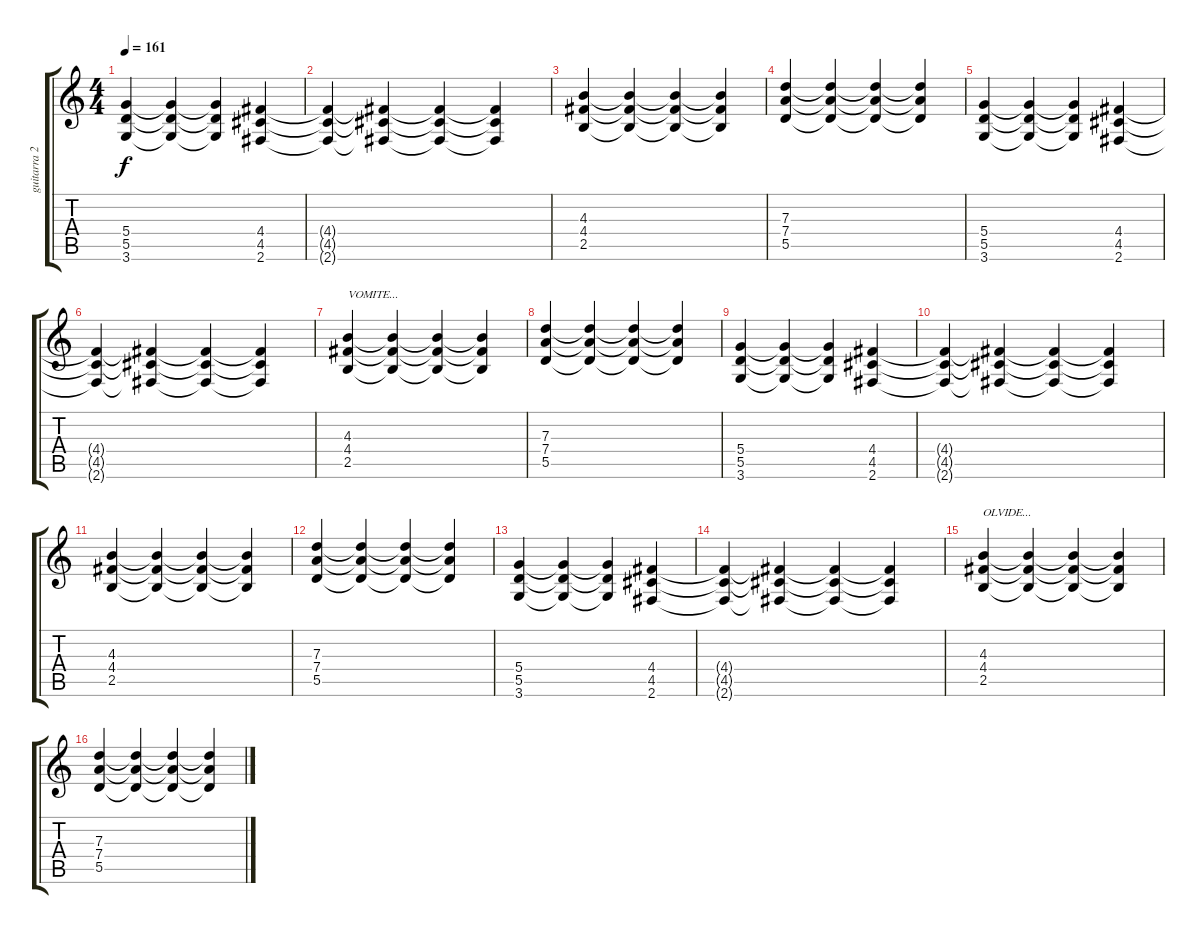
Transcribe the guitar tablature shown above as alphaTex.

\track ("guitarra 2" "guitarra 2") {instrument overdrivenguitar}
\staff {score tabs}
\tuning (E4 B3 G3 D3 A2 E2) {hide}
\ts (4 4)
\tempo 161
\clef g2
\ks c
(5.4 5.5 3.6).4{dy f} (5.4{t} 5.5{t} 3.6{t}).4 (5.4{t} 5.5{t} 3.6{t}).4 (4.4 4.5 2.6).4 |
(4.4{t} 4.5{t} 2.6{t}).4 (4.4{t} 4.5{t} 2.6{t}).4 (4.4{t} 4.5{t} 2.6{t}).4 (4.4{t} 4.5{t} 2.6{t}).4 |
(4.3 4.4 2.5).4 (4.3{t} 4.4{t} 2.5{t}).4 (4.3{t} 4.4{t} 2.5{t}).4 (4.3{t} 4.4{t} 2.5{t}).4 |
(7.3 7.4 5.5).4 (7.3{t} 7.4{t} 5.5{t}).4 (7.3{t} 7.4{t} 5.5{t}).4 (7.3{t} 7.4{t} 5.5{t}).4 |
(5.4 5.5 3.6).4 (5.4{t} 5.5{t} 3.6{t}).4 (5.4{t} 5.5{t} 3.6{t}).4 (4.4 4.5 2.6).4 |
(4.4{t} 4.5{t} 2.6{t}).4 (4.4{t} 4.5{t} 2.6{t}).4 (4.4{t} 4.5{t} 2.6{t}).4 (4.4{t} 4.5{t} 2.6{t}).4 |
(4.3 4.4 2.5).4{txt "VOMITE..."} (4.3{t} 4.4{t} 2.5{t}).4 (4.3{t} 4.4{t} 2.5{t}).4 (4.3{t} 4.4{t} 2.5{t}).4 |
(7.3 7.4 5.5).4 (7.3{t} 7.4{t} 5.5{t}).4 (7.3{t} 7.4{t} 5.5{t}).4 (7.3{t} 7.4{t} 5.5{t}).4 |
(5.4 5.5 3.6).4 (5.4{t} 5.5{t} 3.6{t}).4 (5.4{t} 5.5{t} 3.6{t}).4 (4.4 4.5 2.6).4 |
(4.4{t} 4.5{t} 2.6{t}).4 (4.4{t} 4.5{t} 2.6{t}).4 (4.4{t} 4.5{t} 2.6{t}).4 (4.4{t} 4.5{t} 2.6{t}).4 |
(4.3 4.4 2.5).4 (4.3{t} 4.4{t} 2.5{t}).4 (4.3{t} 4.4{t} 2.5{t}).4 (4.3{t} 4.4{t} 2.5{t}).4 |
(7.3 7.4 5.5).4 (7.3{t} 7.4{t} 5.5{t}).4 (7.3{t} 7.4{t} 5.5{t}).4 (7.3{t} 7.4{t} 5.5{t}).4 |
(5.4 5.5 3.6).4 (5.4{t} 5.5{t} 3.6{t}).4 (5.4{t} 5.5{t} 3.6{t}).4 (4.4 4.5 2.6).4 |
(4.4{t} 4.5{t} 2.6{t}).4 (4.4{t} 4.5{t} 2.6{t}).4 (4.4{t} 4.5{t} 2.6{t}).4 (4.4{t} 4.5{t} 2.6{t}).4 |
(4.3 4.4 2.5).4{txt "OLVIDE..."} (4.3{t} 4.4{t} 2.5{t}).4 (4.3{t} 4.4{t} 2.5{t}).4 (4.3{t} 4.4{t} 2.5{t}).4 |
(7.3 7.4 5.5).4 (7.3{t} 7.4{t} 5.5{t}).4 (7.3{t} 7.4{t} 5.5{t}).4 (7.3{t} 7.4{t} 5.5{t}).4
